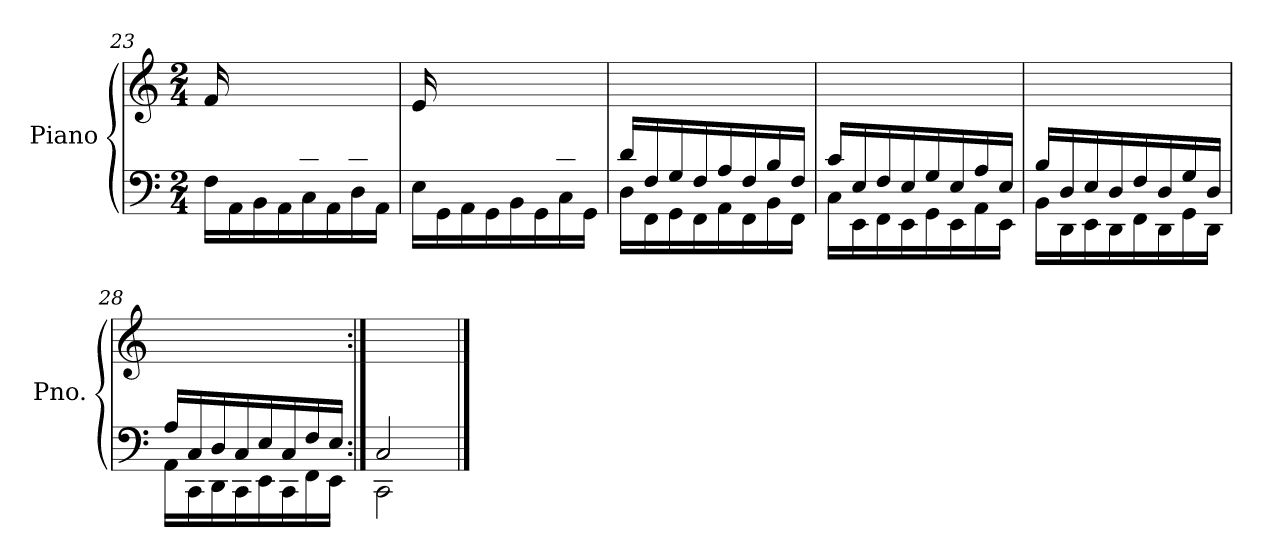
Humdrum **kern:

**kern	**kern
*part1	*part1
*staff2	*staff1
*I"Piano	*
*I'Pno.	*
*clefF4	*clefG2
*k[]	*k[]
*M2/4	*M2/4
=23	=23
*^	*
16ryy	16F\LL	16f/LL
16A/	16AA\	4..ryy
16B/	16BB\	.
16A/	16AA\	.
16c/	16C\	.
16A/	16AA\	.
16d/	16D\	.
16A/JJ	16AA\JJ	.
!!LO:LB:g=z
=24	=24	=24
16ryy	16E\LL	16e/LL
16G/	16GG\	4..ryy
16A/	16AA\	.
16G/	16GG\	.
16B/	16BB\	.
16G/	16GG\	.
16c/	16C\	.
16G/JJ	16GG\JJ	.
=25	=25	=25
16d/LL	16D\LL	2ryy
16F/	16FF\	.
16G/	16GG\	.
16F/	16FF\	.
16A/	16AA\	.
16F/	16FF\	.
16B/	16BB\	.
16F/JJ	16FF\JJ	.
=26	=26	=26
16c/LL	16C\LL	2ryy
16E/	16EE\	.
16F/	16FF\	.
16E/	16EE\	.
16G/	16GG\	.
16E/	16EE\	.
16A/	16AA\	.
16E/JJ	16EE\JJ	.
=27	=27	=27
16B/LL	16BB\LL	2ryy
16D/	16DD\	.
16E/	16EE\	.
16D/	16DD\	.
16F/	16FF\	.
16D/	16DD\	.
16G/	16GG\	.
16D/JJ	16DD\JJ	.
=28	=28	=28
16A/LL	16AA\LL	2ryy
16C/	16CC\	.
16D/	16DD\	.
16C/	16CC\	.
16E/	16EE\	.
16C/	16CC\	.
16F/	16FF\	.
16E/JJ	16EE\JJ	.
=29:|!	=29:|!	=29:|!
2C/	2CC\	2ryy
*v	*v	*
==	==
*-	*-
